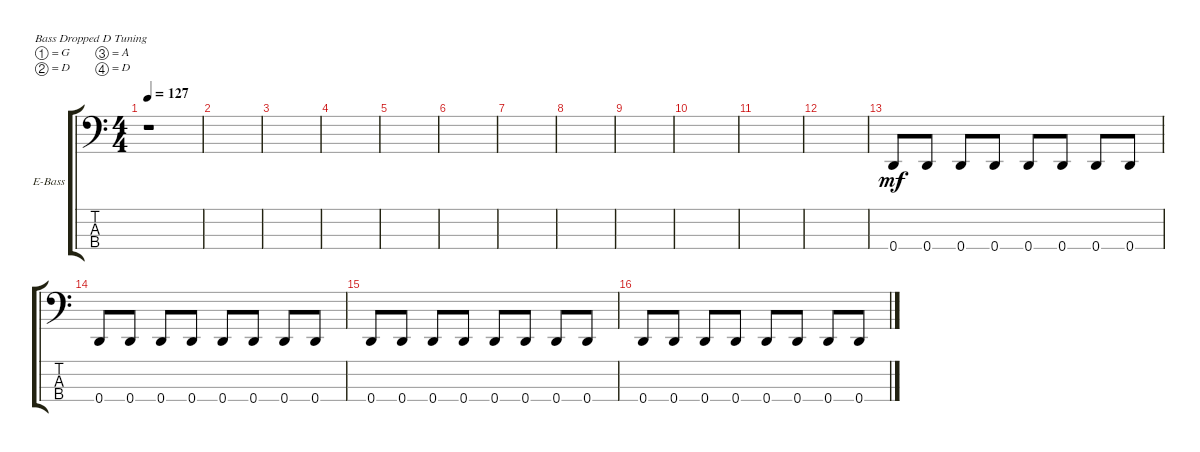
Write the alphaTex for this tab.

\defaultSystemsLayout 4
\bracketExtendMode groupsimilarinstruments
\firstSystemTrackNameOrientation horizontal
\otherSystemsTrackNameOrientation horizontal
\track ("Electric Bass" "E-Bass") {instrument electricbassfinger}
\staff {score tabs}
\tuning (G2 D2 A1 D1)
\ts (4 4)
\tempo 127
\clef f4
\scale
0.256303
\ks c
r.1{dy mf instrument electricbassfinger} |
\scale
0.256303 |
\scale
0.333333 |
\scale
0.333333 |
\scale
0.333333 |
\scale
0.333333 |
\scale
0.333333 |
\scale
0.333333 |
\scale
0.333333 |
\scale
0.333333 |
\scale
0.333333 |
\scale
0.333333 |
\scale
0.333333 0.4.8 0.4.8 0.4.8 0.4.8 0.4.8 0.4.8 0.4.8 0.4.8 |
\scale
0.333333 0.4.8 0.4.8 0.4.8 0.4.8 0.4.8 0.4.8 0.4.8 0.4.8 |
\scale
0.333333 0.4.8 0.4.8 0.4.8 0.4.8 0.4.8 0.4.8 0.4.8 0.4.8 |
\scale
0.333333 0.4.8 0.4.8 0.4.8 0.4.8 0.4.8 0.4.8 0.4.8 0.4.8
